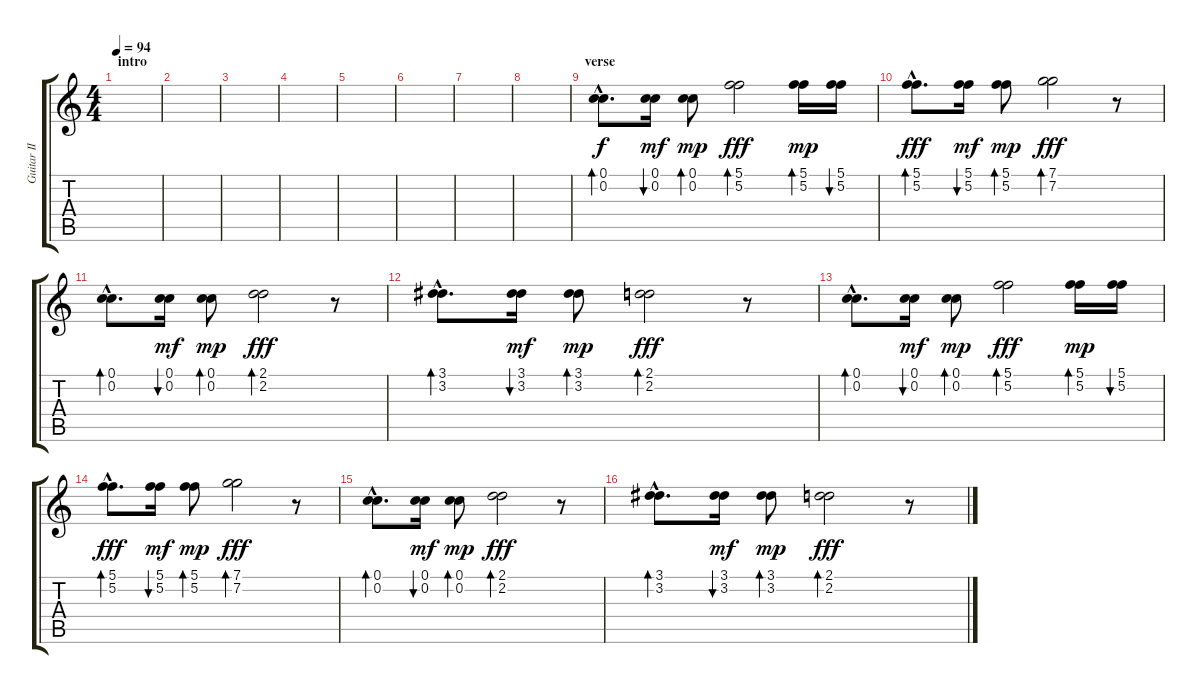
\track ("Guitar II" "Guitar II") {instrument electricguitarclean}
\staff {score tabs}
\tuning (C4 C4 G3 D3 A2 E2) {hide}
\ts (4 4)
\section ("" "intro")
\tempo 94
\clef g2
\ks c
|
|
|
|
|
|
|
|
\section ("" "verse")
(0.1{hac} 0.2{hac}).8{d bd 120} (0.1 0.2).16{bu 120 dy mf} (0.1 0.2).8{bd 120 dy mp} (5.1 5.2).2{bd 120 dy fff} (5.1 5.2).16{bd 120 dy mp} (5.1 5.2).16{bu 120} |
(5.1{hac} 5.2{hac}).8{d bd 120 dy fff} (5.1 5.2).16{bu 120 dy mf} (5.1 5.2).8{bd 120 dy mp} (7.1 7.2).2{bd 120 dy fff} r.8 |
(0.1{hac} 0.2{hac}).8{d bd 120} (0.1 0.2).16{bu 120 dy mf} (0.1 0.2).8{bd 120 dy mp} (2.1 2.2).2{bd 120 dy fff} r.8 |
(3.1{hac} 3.2{hac}).8{d bd 120} (3.1 3.2).16{bu 120 dy mf} (3.1 3.2).8{bd 120 dy mp} (2.1 2.2).2{bd 120 dy fff} r.8 |
(0.1{hac} 0.2{hac}).8{d bd 120} (0.1 0.2).16{bu 120 dy mf} (0.1 0.2).8{bd 120 dy mp} (5.1 5.2).2{bd 120 dy fff} (5.1 5.2).16{bd 120 dy mp} (5.1 5.2).16{bu 120} |
(5.1{hac} 5.2{hac}).8{d bd 120 dy fff} (5.1 5.2).16{bu 120 dy mf} (5.1 5.2).8{bd 120 dy mp} (7.1 7.2).2{bd 120 dy fff} r.8 |
(0.1{hac} 0.2{hac}).8{d bd 120} (0.1 0.2).16{bu 120 dy mf} (0.1 0.2).8{bd 120 dy mp} (2.1 2.2).2{bd 120 dy fff} r.8 |
(3.1{hac} 3.2{hac}).8{d bd 120} (3.1 3.2).16{bu 120 dy mf} (3.1 3.2).8{bd 120 dy mp} (2.1 2.2).2{bd 120 dy fff} r.8
